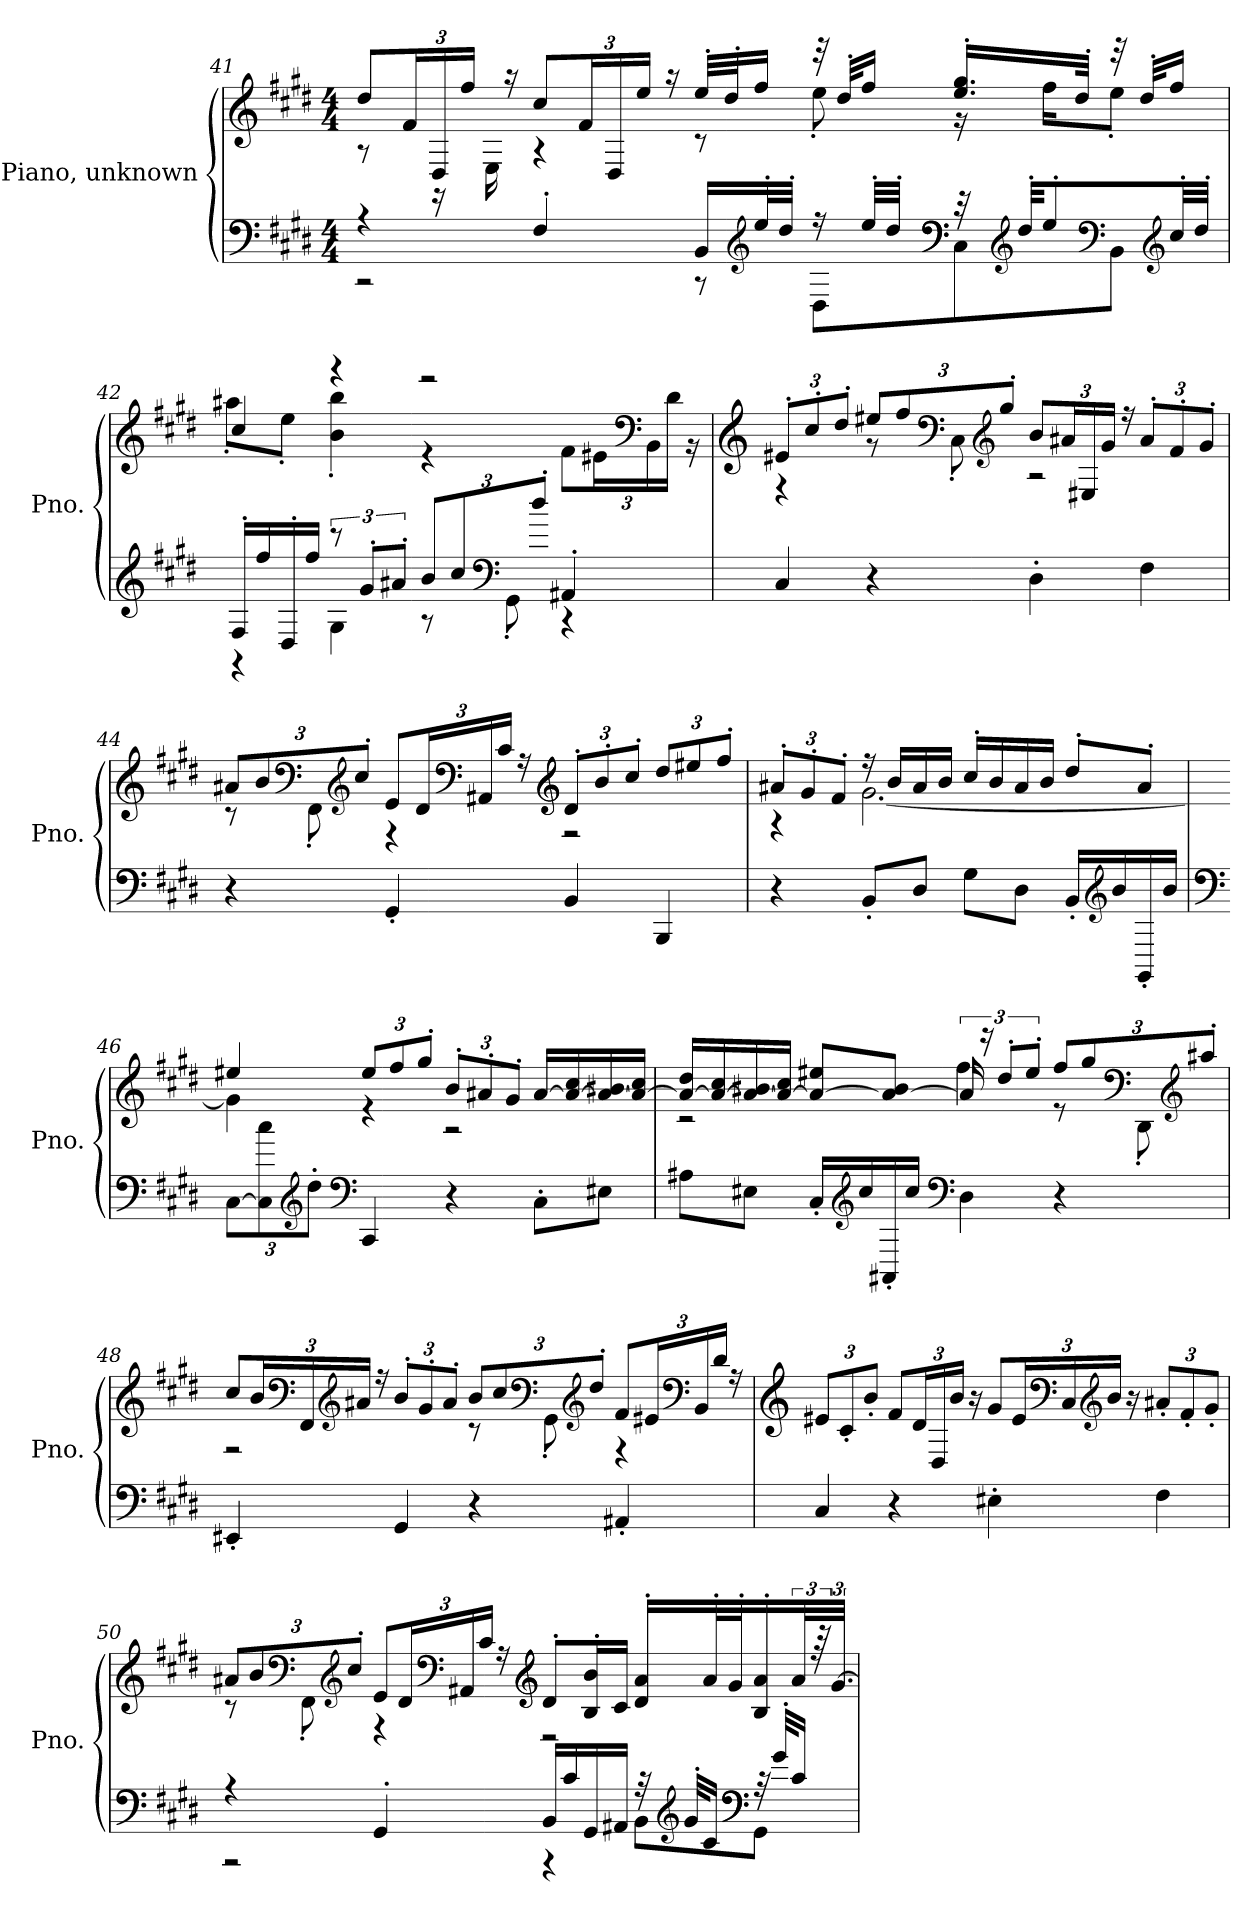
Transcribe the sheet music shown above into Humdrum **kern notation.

**kern	**kern
*part1	*part1
*staff2	*staff1
*I"Piano, unknown	*
*I'Pno.	*
!!LO:PB:g=z
*clefF4	*clefG2
*k[f#c#g#d#]	*k[f#c#g#d#]
*M4/4	*M4/4
=41	=41
*^	*
*	*	*Xbrackettup
*	*	*^
4r	2r	12dd#/L	8r
.	.	24f#/L	.
*	*	*brackettup	*
.	.	24D#/	16r
.	.	24ff#/JJ	.
.	.	.	16E\
.	.	24r	.
*	*	*Xbrackettup	*
4F#'/	.	12cc#/L	4r
.	.	24f#/L	.
*	*	*brackettup	*
.	.	24D#/	.
.	.	24ee/JJ	.
.	.	24r	.
16BB/LL	8r	32ee'/LLL	8r
.	.	32dd#'/J	.
*clefG2	*	*	*
32ee'/L	.	16ff#/JJ	.
32dd#'/JJJ	.	.	.
16r	8D#\L	32r	8ee'\
.	.	32dd#'/KLL	.
32ee'/LLL	.	16ff#/JJ	.
32dd#'/JJJ	.	.	.
*clefF4	*	*	*
32r	8C#\	16.ee/' 16.gg#/'LL	16r
*clefG2	*	*	*
32dd#'/KKL	.	.	.
8ee'/	.	.	16ff#\KL
.	.	32dd#'/JJk	.
*clefF4	*	*	*
.	8BB\J	32r	8ee'\J
.	.	32dd#'/KLL	.
*clefG2	*	*	*
32cc#'/LL	.	16ff#/JJ	.
32dd#'/JJJ	.	.	.
!!LO:LB:g=z	!!
=42	=42	=42	=42
16F#'/LL	4r	4cc#/	8aa#X'\L
16ff#/	.	.	.
16D#'/	.	.	8ee'\J
16ff#/JJ	.	.	.
12r	4G#\	4r	4b\' 4bb\'
12g#'/L	.	.	.
12a#X'/J	.	.	.
*Xbrackettup	*	*	*
12b/L	8r	2r	4r
12cc#/	.	.	.
*clefF4	*	*	*
.	8GG#'\	.	.
12dd#'/J	.	.	.
*	*	*	*Xbrackettup
4AA#X'/	4r	.	12f#\L
.	.	.	24e#X\L
*	*	*clefF4	*
*	*	*	*brackettup
.	.	.	24BB\
.	.	.	24d#\JJ
.	.	.	24r
*v	*v	*	*
!!LO:LB:g=z	!!
=43	=43	=43
*	*clefG2	*
*	*Xbrackettup	*
4C#/	12e#X'/L	4r
.	12cc#'/	.
.	12dd#'/J	.
4r	12ee#X/L	8r
.	12ff#/	.
*	*clefF4	*
.	.	8C#'\
*	*clefG2	*
.	12gg#'/J	.
4D#'\	12b/L	2r
.	24a#X/L	.
*	*brackettup	*
.	24E#X/	.
.	24g#/JJ	.
.	24r	.
*	*Xbrackettup	*
4F#\	12a#'/L	.
.	12f#'/	.
.	12g#'/J	.
!!LO:LB:g=z	!!
=44	=44	=44
4r	12a#X/L	8r
.	12b/	.
*	*clefF4	*
.	.	8FF#'\
*	*clefG2	*
.	12cc#'/J	.
4GG#'/	12e/L	4r
.	24d#/L	.
*	*clefF4	*
*	*brackettup	*
.	24AA#X/	.
.	24c#/JJ	.
.	24r	.
*	*clefG2	*
*	*Xbrackettup	*
4BB/	12d#'/L	2r
.	12b'/	.
.	12cc#'/J	.
4BBB/	12dd#/L	.
.	12ee#X/	.
.	12ff#'/J	.
=45	=45	=45
4r	12a#X'/L	4r
.	12g#'/	.
.	12f#'/J	.
8BB'/L	16r	[2.g#\
.	16b/LL	.
8D#/J	16a#/	.
.	16b/JJ	.
8G#\L	16cc#'/LL	.
.	16b/	.
8D#\J	16a#/	.
.	16b/JJ	.
16BB'/LL	8dd#'/L	.
*clefG2	*	*
16b/	.	.
16GG#'/	8a#'/J	.
16b/JJ	.	.
!!LO:LB:g=z	!!
=46	=46	=46
*clefF4	*	*
[12C#\L	4ee#X/	4g#\]
12C#\] 12cc#\	.	.
*clefG2	*	*
12dd#'\J	.	.
*clefF4	*	*
4CC#/	12ee#/L	4r
.	12ff#/	.
.	12gg#'/J	.
4r	12b'/L	2r
.	12a#X'/	.
.	12g#'/J	.
8C#'\L	[16a#/LL	.
.	16a#/_ 16cc#/	.
8E#X\J	16a#/_ 16b#X/	.
.	16a#/_ 16cc#/JJ	.
!!LO:LB:g=z	!!
=47	=47	=47
8A#X\L	16a#/_ 16dd#/LL	2r
.	16a#/_ 16cc#/	.
8E#X\J	16a#/_ 16b#X/	.
.	16a#/_ 16cc#/JJ	.
16C#'/LL	8a#/_ 8ee#X/L	.
*clefG2	*	*
16cc#/	.	.
16AA#X'/	8a#/_ 8b#/J	.
16cc#/JJ	.	.
*clefF4	*	*
*	*brackettup	*
4D#\	24a#/]	4ff#\
.	24r	.
.	12dd#'/L	.
.	12ee#'/J	.
*	*Xbrackettup	*
4r	12ff#/L	8r
.	12gg#/	.
*	*clefF4	*
.	.	8DD#'\
*	*clefG2	*
.	12aa#X'/J	.
!!LO:PB:g=z	!!
=48	=48	=48
4EE#X'/	12cc#/L	2r
.	24b/L	.
*	*clefF4	*
*	*brackettup	*
.	24FF#/	.
*	*clefG2	*
.	24a#X/JJ	.
.	24r	.
*	*Xbrackettup	*
4GG#/	12b'/L	.
.	12g#'/	.
.	12a#'/J	.
4r	12b/L	8r
.	12cc#/	.
*	*clefF4	*
.	.	8GG#'\
*	*clefG2	*
.	12dd#'/J	.
4AA#X'/	12f#/L	4r
.	24e#X/L	.
*	*clefF4	*
*	*brackettup	*
.	24BB/	.
.	24d#/JJ	.
.	24r	.
*	*v	*v
!!LO:LB:g=z
=49	=49
*	*clefG2
*	*Xbrackettup
4C#/	12e#X/L
.	12c#'/
.	12b'/J
4r	12f#/L
.	24d#/L
*	*brackettup
.	24D#/
.	24b/JJ
.	24r
*	*Xbrackettup
4E#X'\	12g#/L
.	24e#/L
*	*clefF4
*	*brackettup
.	24C#/
*	*clefG2
.	24b/JJ
.	24r
*	*Xbrackettup
4F#\	12a#X'/L
.	12f#'/
.	12g#'/J
!!LO:LB:g=z
=50	=50
*^	*^
4r	2r	12a#X/L	8r
.	.	12b/	.
*	*	*clefF4	*
.	.	.	8FF#'\
*	*	*clefG2	*
.	.	12cc#'/J	.
4GG#'/	.	12e/L	4r
.	.	24d#/L	.
*	*	*clefF4	*
*	*	*brackettup	*
.	.	24AA#X/	.
.	.	24c#/JJ	.
.	.	24r	.
*	*	*clefG2	*
16BB/LL	4r	8d#'/L	2r
16c#/	.	.	.
16GG#/	.	16B/' 16b/'L	.
16AA#X/JJ	.	16c#/JJ	.
32r	8BB\L	16d#/' 16a#/'LL	.
*clefG2	*	*	*
32g#'/KLL	.	.	.
16c#/JJ	.	32a#'/L	.
.	.	32g#'/J	.
*clefF4	*	*	*
32r	8GG#\J	16B/' 16a#/'	.
32g#'/KLL	.	.	.
16c#/JJ	.	48a#/JJk	.
.	.	96r	.
.	.	[48.g#/	.
*v	*v	*	*
*	*v	*v
=	=
*-	*-
